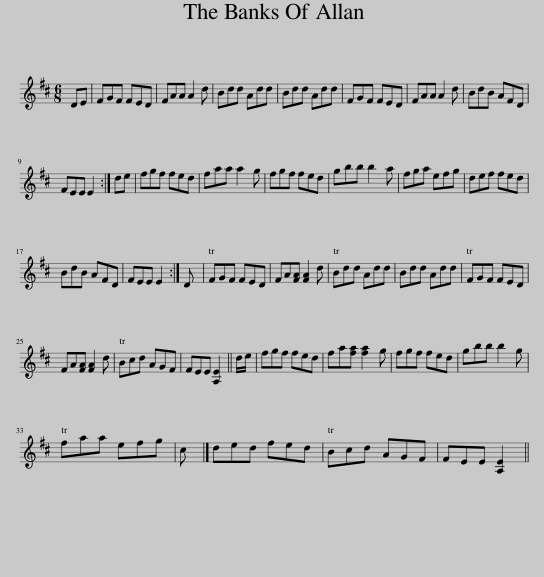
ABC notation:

X:1
L:1/8
M:6/8
I:linebreak $
K:D
V:1 treble
V:1
 DE | FGF FED | FAA A2 d | Bdd Add | Bdd Add | %5
 FGF FED | FAA A2 d | BdB AFD |$ FEE E2 :| de | %10
 fgf fed | faa a2 g | fgf fed | gbb b2 a | fga efg | %15
 def fed |$ BdB AFD | FEE E2 :| D | FGF FED | %20
 FA[FA] [FA]2 d | Bdd Add | Bdd Add | FGF FED |$ FA[FA] [FA]2 d | %25
 Bcd AGF | FEE [A,E]2 || d/e/ | fgf fed | fa[fa] [fa]2 g | %30
 fgf fed | gbb b2 g |$ faa efg | c |] ded fed | %35
 Bcd AGF | FEE [A,E]2 || %37
